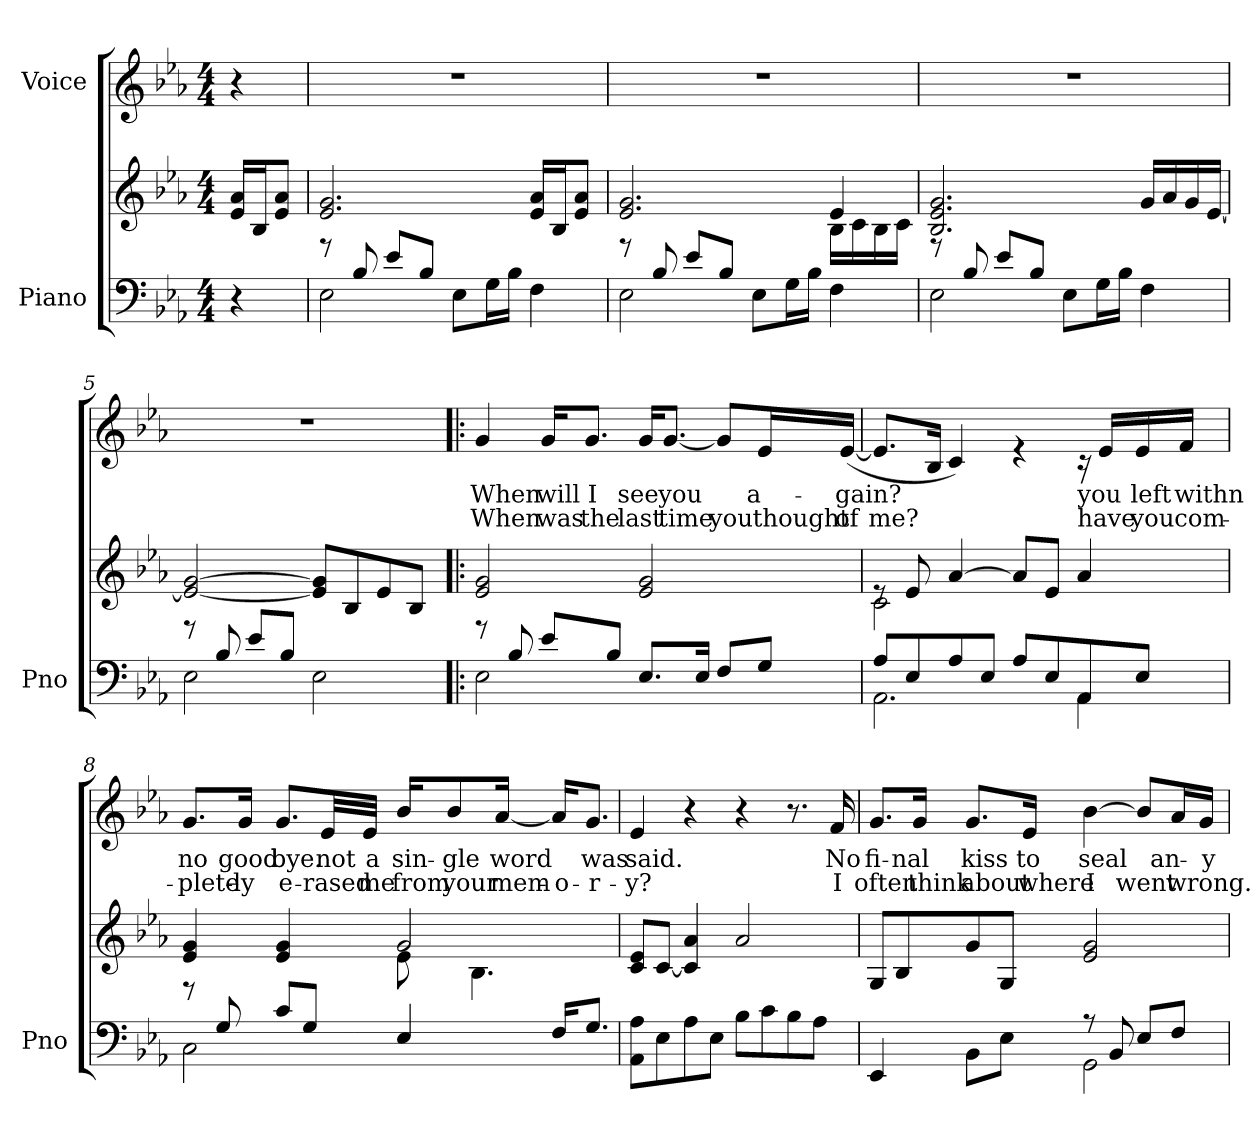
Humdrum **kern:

**kern	**kern	**kern	**text	**text
*part2	*part2	*part1	*part1	*part1
*staff3	*staff2	*staff1	*staff1	*staff1
*I"Piano	*	*I"Voice	*	*
*I'Pno	*	*	*	*
*clefF4	*clefG2	*clefG2	*	*
*k[b-e-a-]	*k[b-e-a-]	*k[b-e-a-]	*	*
*M4/4	*M4/4	*M4/4	*	*
*MM60	*MM60	*MM60	*	*
=1	=1	=1	=1	=1
4r	16e-/ 16a-/LL	4r	.	.
.	16B-/J	.	.	.
.	8e-/ 8a-/J	.	.	.
=2	=2	=2	=2	=2
*^	*	*	*	*
2E-\	8rg	2.e-/ 2.g/	1r	.	.
.	8B-/	.	.	.	.
.	8e-/L	.	.	.	.
.	8B-/J	.	.	.	.
8E-\L	2ryy	.	.	.	.
16G\L	.	.	.	.	.
16B-\JJ	.	.	.	.	.
4F\	.	16e-/ 16a-/LL	.	.	.
.	.	16B-/J	.	.	.
.	.	8e-/ 8a-/J	.	.	.
=3	=3	=3	=3	=3	=3
*	*	*^	*	*	*
2E-\	8rg	2.e-/ 2.g/	2.ryy	1r	.	.
.	8B-/	.	.	.	.	.
.	8e-/L	.	.	.	.	.
.	8B-/J	.	.	.	.	.
8E-\L	2ryy	.	.	.	.	.
16G\L	.	.	.	.	.	.
16B-\JJ	.	.	.	.	.	.
4F\	.	4e-/	16B-\LL	.	.	.
.	.	.	16c\	.	.	.
.	.	.	16B-\	.	.	.
.	.	.	16c\JJ	.	.	.
*	*	*v	*v	*	*	*
=4	=4	=4	=4	=4	=4
2E-\	8rg	2.B-/ 2.e-/ 2.g/	1r	.	.
.	8B-/	.	.	.	.
.	8e-/L	.	.	.	.
.	8B-/J	.	.	.	.
8E-\L	2ryy	.	.	.	.
16G\L	.	.	.	.	.
16B-\JJ	.	.	.	.	.
4F\	.	16g/LL	.	.	.
.	.	16a-/	.	.	.
.	.	16g/	.	.	.
.	.	[16e-/JJ	.	.	.
!!LO:LB:g=z
=5	=5	=5	=5	=5	=5
2E-\	8rg	2e-/_ [2g/	1r	.	.
.	8B-/	.	.	.	.
.	8e-/L	.	.	.	.
.	8B-/J	.	.	.	.
2E-\	2ryy	8e-/] 8g/]L	.	.	.
.	.	8B-/	.	.	.
.	.	8e-/	.	.	.
.	.	8B-/J	.	.	.
=6!|:	=6!|:	=6!|:	=6!|:	=6!|:	=6!|:
!	!	!	!	!LO:LY:b	!LO:LY:b
2E-\	8rg	2e-/ 2g/	4g/	When	When
.	8B-/	.	.	.	.
!	!	!	!	!LO:LY:b	!LO:LY:b
.	8e-/L	.	16g/KL	will	was
!	!	!	!	!LO:LY:b	!LO:LY:b
.	.	.	8.g/J	I	the
.	8B-/J	.	.	.	.
!	!	!	!	!LO:LY:b	!LO:LY:b
8.E-/L	2ryy	2e-/ 2g/	16g/KL	see	last
!	!	!	!	!LO:LY:b	!LO:LY:b
.	.	.	[8.g/J	you	time
16E-/Jk	.	.	.	.	.
!	!	!	!	!	!LO:LY:b
8F/L	.	.	8g/L]	.	you
!	!	!	!	!LO:LY:b	!LO:LY:b
8G/J	.	.	16e-/L	a-	thought
!	!	!	!	!LO:LY:b	!LO:LY:b
.	.	.	([16e-/JJ	-gain?	of
=7	=7	=7	=7	=7	=7
*	*	*^	*	*	*
!	!	!	!	!	!	!LO:LY:b
*	*	*	*	*^	*	*
8A-/L	2.AA-\	8re	2c\	8.e-/L]	2.ryy	.	me?
8E-/	.	8e-/	.	.	.	.	.
.	.	.	.	16B-/Jk	.	.	.
8A-/	.	[4a-/	.	4c/)	.	.	.
8E-/J	.	.	.	.	.	.	.
8A-/L	.	8a-/L]	2ryy	4re	.	.	.
8E-/	.	8e-/J	.	.	.	.	.
!	!	!	!	!	!	!	!LO:LY:b
8AA-/	4AA-\	4a-/	.	16rc	16e-/yy	.	Or
!	!	!	!	!	!	!LO:LY:b	!LO:LY:b
.	.	.	.	16e-/LL	16ryy	you	have
!	!	!	!	!	!	!LO:LY:b	!LO:LY:b
8E-/J	.	.	.	16e-/	8ryy	left	you
!	!	!	!	!	!	!LO:LY:b	!LO:LY:b
.	.	.	.	16f/JJ	.	withn	com-
*	*	*	*	*v	*v	*	*
!!LO:LB:g=z
=8	=8	=8	=8	=8	=8	=8
!	!	!	!	!	!LO:LY:b	!LO:LY:b
2C\	8rg	4e-/ 4g/	2ryy	8.g/L	no	-plete-
.	8G/	.	.	.	.	.
!	!	!	!	!	!LO:LY:b	!LO:LY:b
.	.	.	.	16g/Jk	good	-ly
!	!	!	!	!	!LO:LY:b	!LO:LY:b
.	8c/L	4e-/ 4g/	.	8.g/L	bye.	e-
.	8G/J	.	.	.	.	.
!	!	!	!	!	!LO:LY:b	!LO:LY:b
.	.	.	.	32e-/LL	not	-rased
!	!	!	!	!	!LO:LY:b	!LO:LY:b
.	.	.	.	32e-/JJJ	a	me
!	!	!	!	!	!LO:LY:b	!LO:LY:b
4E-/	2ryy	2g/	8e-\	16b-/KL	sin-	from
!	!	!	!	!	!LO:LY:b	!LO:LY:b
.	.	.	.	8b-/	-gle	your
.	.	.	4.B-\	.	.	.
!	!	!	!	!	!LO:LY:b	!LO:LY:b
.	.	.	.	[16a-/Jk	word	mem-
!	!	!	!	!	!	!LO:LY:b
16F/KL	.	.	.	16a-/KL]	.	-o-
!	!	!	!	!	!LO:LY:b	!LO:LY:b
8.G/J	.	.	.	8.g/J	was	-r-
*v	*v	*	*	*	*	*
*	*v	*v	*	*	*
=9	=9	=9	=9	=9
!	!	!	!LO:LY:b	!LO:LY:b
8AA-\ 8A-\L	8c/ 8e-/L	4e-/	said.	-y?
8E-\	[8c/J	.	.	.
8A-\	4c/] 4a-/	4r	.	.
8E-\J	.	.	.	.
8B-\L	2a-/	4r	.	.
8c\	.	.	.	.
8B-\	.	8.r	.	.
8A-\J	.	.	.	.
!	!	!	!LO:LY:b	!LO:LY:b
.	.	16f/	No	I
!!LO:PB:g=z
=10	=10	=10	=10	=10
*^	*	*	*	*
!	!	!	!	!LO:LY:b	!LO:LY:b
4EE-/	2ryy	8G/L	8.g/L	fi-	often
.	.	8B-/	.	.	.
!	!	!	!	!LO:LY:b	!LO:LY:b
.	.	.	16g/Jk	-nal	think
!	!	!	!	!LO:LY:b	!LO:LY:b
8BB-\L	.	8g/	8.g/L	kiss	about
8E-\J	.	8G/J	.	.	.
!	!	!	!	!LO:LY:b	!LO:LY:b
.	.	.	16e-/Jk	to	where
!	!	!	!	!LO:LY:b	!LO:LY:b
2GG\	8rA	2e-/ 2g/	[4b-\	seal	I
.	8BB-/	.	.	.	.
!	!	!	!	!	!LO:LY:b
.	8E-/L	.	8b-/L]	.	went
!	!	!	!	!LO:LY:b	!LO:LY:b
.	8F/J	.	16a-/L	an-	wrong.
!	!	!	!	!LO:LY:b	!
.	.	.	16g/JJ	-y	.
*v	*v	*	*	*	*
=	=	=	=	=
*-	*-	*-	*-	*-
